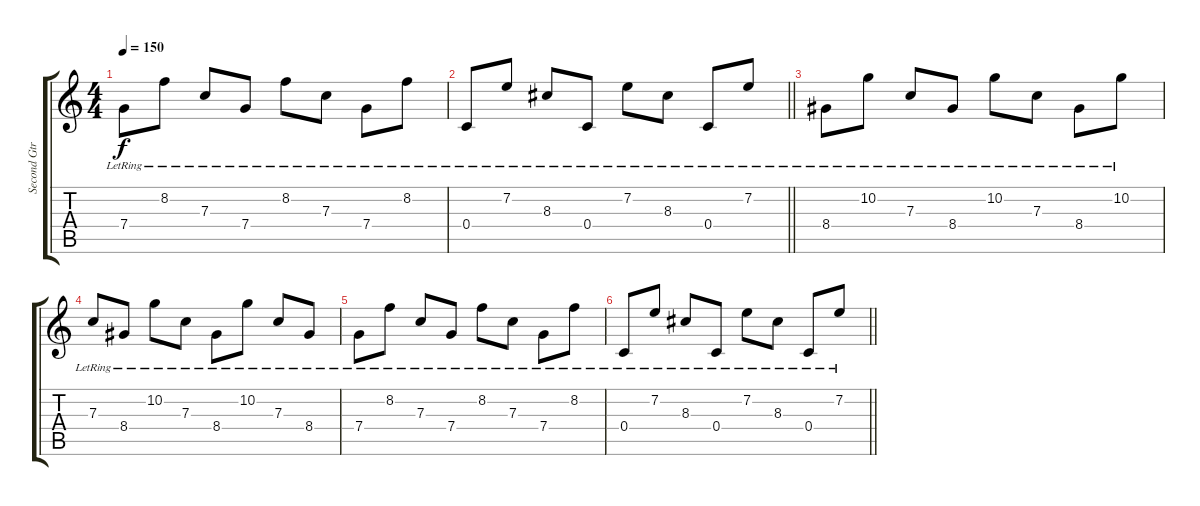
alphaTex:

\track ("Second Gtr" "Second Gtr") {instrument acousticguitarnylon}
\staff {score tabs}
\tuning (D4 A3 F3 C3 G2 C2) {hide}
\ts (4 4)
\tempo 150
\clef g2
\ks c
7.4{lr}.8{dy f} 8.2{lr}.8 7.3{lr}.8 7.4{lr}.8 8.2{lr}.8 7.3{lr}.8 7.4{lr}.8 8.2{lr}.8 |
\barLineRight lightlight
0.4{lr}.8 7.2{lr}.8 8.3{lr}.8 0.4{lr}.8 7.2{lr}.8 8.3{lr}.8 0.4{lr}.8 7.2{lr}.8 |
8.4{lr}.8{volume 5} 10.2{lr}.8 7.3{lr}.8 8.4{lr}.8 10.2{lr}.8 7.3{lr}.8 8.4{lr}.8 10.2{lr}.8 |
7.3{lr}.8 8.4{lr}.8 10.2{lr}.8 7.3{lr}.8 8.4{lr}.8 10.2{lr}.8 7.3{lr}.8 8.4{lr}.8 |
7.4{lr}.8 8.2{lr}.8 7.3{lr}.8 7.4{lr}.8 8.2{lr}.8 7.3{lr}.8 7.4{lr}.8 8.2{lr}.8 |
\barLineRight lightlight
0.4{lr}.8 7.2{lr}.8 8.3{lr}.8 0.4{lr}.8 7.2{lr}.8 8.3{lr}.8 0.4{lr}.8 7.2{lr}.8
